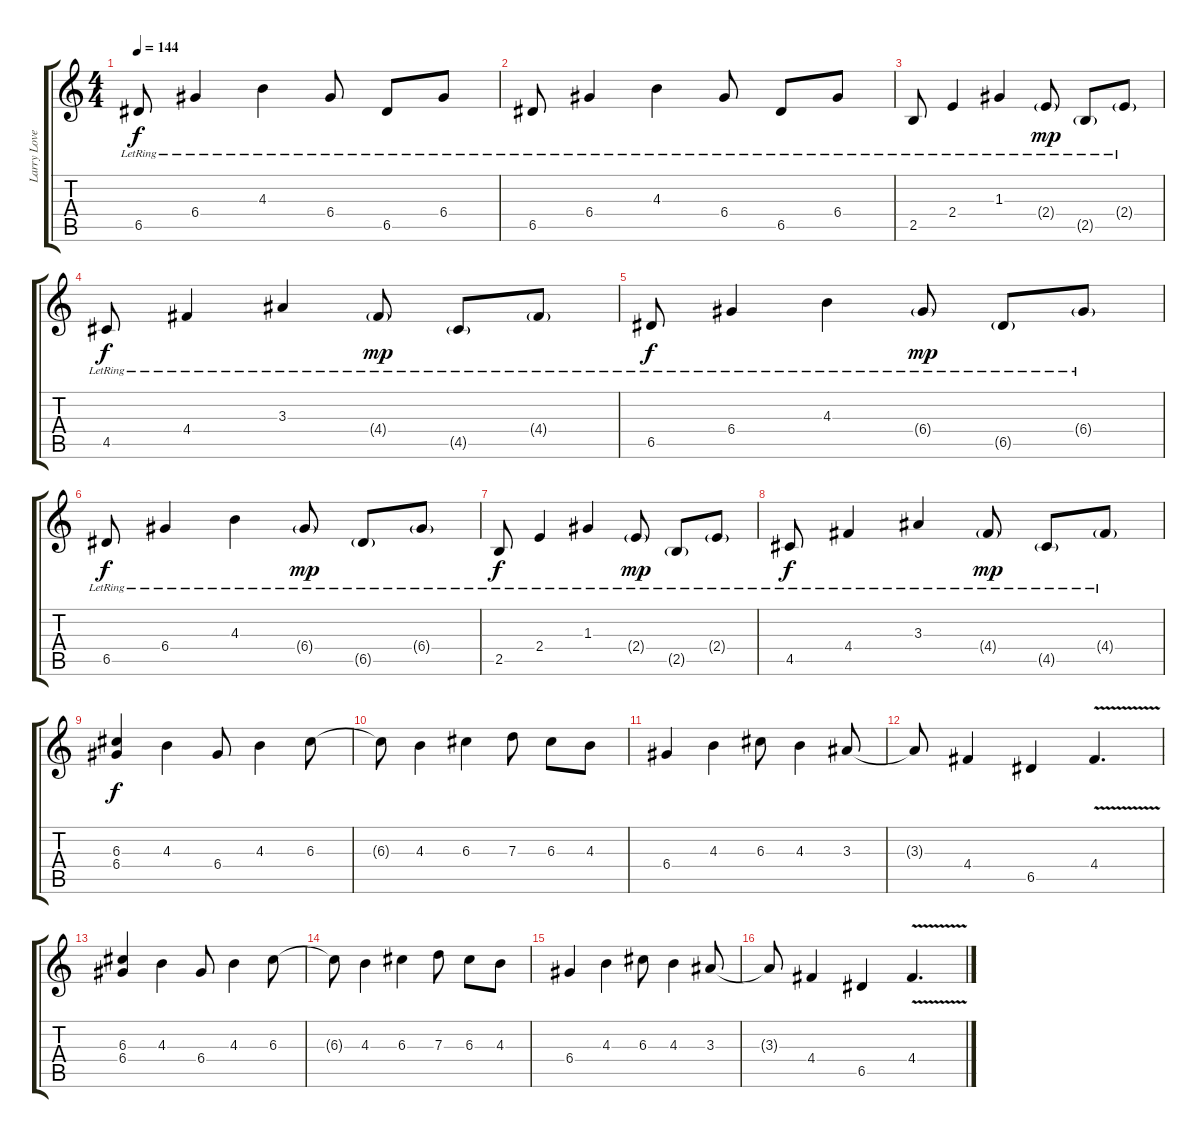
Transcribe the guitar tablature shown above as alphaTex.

\track ("Larry Love" "Larry Love") {instrument overdrivenguitar}
\staff {score tabs}
\tuning (E4 B3 G3 D3 A2 E2) {hide}
\ts (4 4)
\tempo 144
\clef g2
\ks c
6.5{lr}.8{dy f volume 13 instrument electricguitarjazz} 6.4{lr}.4 4.3{lr}.4 6.4{lr}.8 6.5{lr}.8 6.4{lr}.8 |
6.5{lr}.8 6.4{lr}.4 4.3{lr}.4 6.4{lr}.8 6.5{lr}.8 6.4{lr}.8 |
2.5{lr}.8 2.4{lr}.4 1.3{lr}.4 2.4{g lr}.8{dy mp} 2.5{g lr}.8 2.4{g lr}.8 |
4.5{lr}.8{dy f} 4.4{lr}.4 3.3{lr}.4 4.4{g lr}.8{dy mp} 4.5{g lr}.8 4.4{g lr}.8 |
6.5{lr}.8{dy f} 6.4{lr}.4 4.3{lr}.4 6.4{g lr}.8{dy mp} 6.5{g lr}.8 6.4{g lr}.8 |
6.5{lr}.8{dy f} 6.4{lr}.4 4.3{lr}.4 6.4{g lr}.8{dy mp} 6.5{g lr}.8 6.4{g lr}.8 |
2.5{lr}.8{dy f} 2.4{lr}.4 1.3{lr}.4 2.4{g lr}.8{dy mp} 2.5{g lr}.8 2.4{g lr}.8 |
4.5{lr}.8{dy f} 4.4{lr}.4 3.3{lr}.4 4.4{g lr}.8{dy mp} 4.5{g lr}.8 4.4{g lr}.8 |
(6.3 6.4).4{dy f volume 12 instrument overdrivenguitar} 4.3.4 6.4.8 4.3.4 6.3.8 |
6.3{t}.8 4.3.4 6.3.4 7.3.8 6.3.8 4.3.8 |
6.4.4 4.3.4 6.3.8 4.3.4 3.3.8 |
3.3{t}.8 4.4.4 6.5.4 4.4{v}.4{d} |
(6.3 6.4).4 4.3.4 6.4.8 4.3.4 6.3.8 |
6.3{t}.8 4.3.4 6.3.4 7.3.8 6.3.8 4.3.8 |
6.4.4 4.3.4 6.3.8 4.3.4 3.3.8 |
3.3{t}.8 4.4.4 6.5.4 4.4{v}.4{d}
